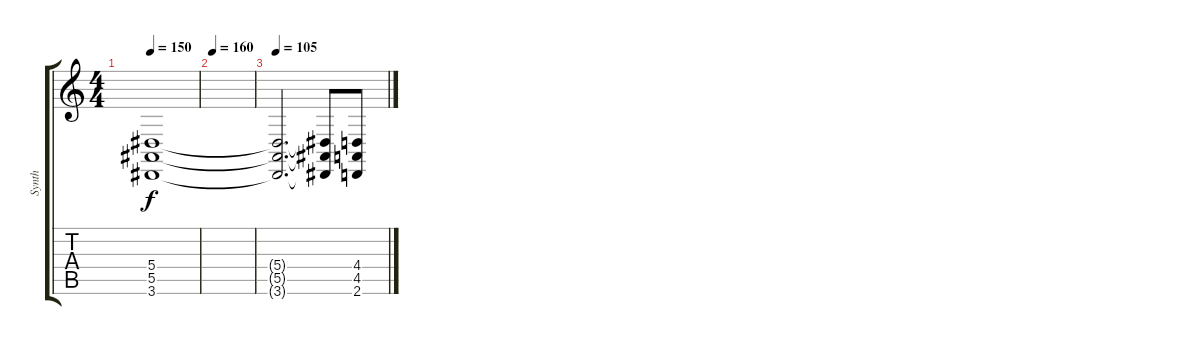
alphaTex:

\track ("Synth" "Synth") {instrument churchorgan}
\staff {score tabs}
\tuning (C4 G3 Eb3 Bb2 F2 C2) {hide}
\ts (4 4)
\tempo 150
\clef g2
\ks c
(5.4{t} 5.5{t} 3.6{t}).1{dy f} |
\tempo 160
|
\tempo 105
(5.4{t} 5.5{t} 3.6{t}).2{d} (5.4{t} 5.5{t} 3.6{t}).8 (4.4 4.5 2.6).8
